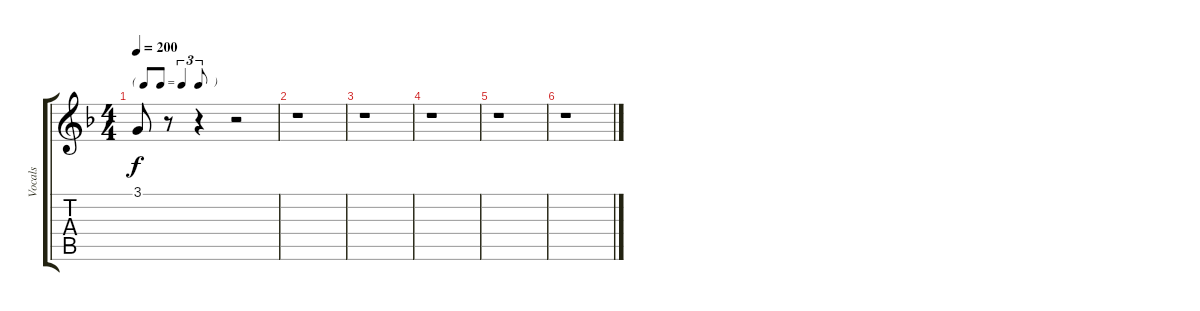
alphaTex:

\track ("Vocals" "Vocals") {instrument trumpet}
\staff {score tabs}
\tuning (E4 B3 G3 D3 A2 E2) {hide}
\ts (4 4)
\tf triplet8th
\tempo 200
\clef g2
\ks f
3.1.8{dy f} r.8 r.4 r.2 |
r.1 |
r.1 |
r.1 |
r.1 |
r.1
